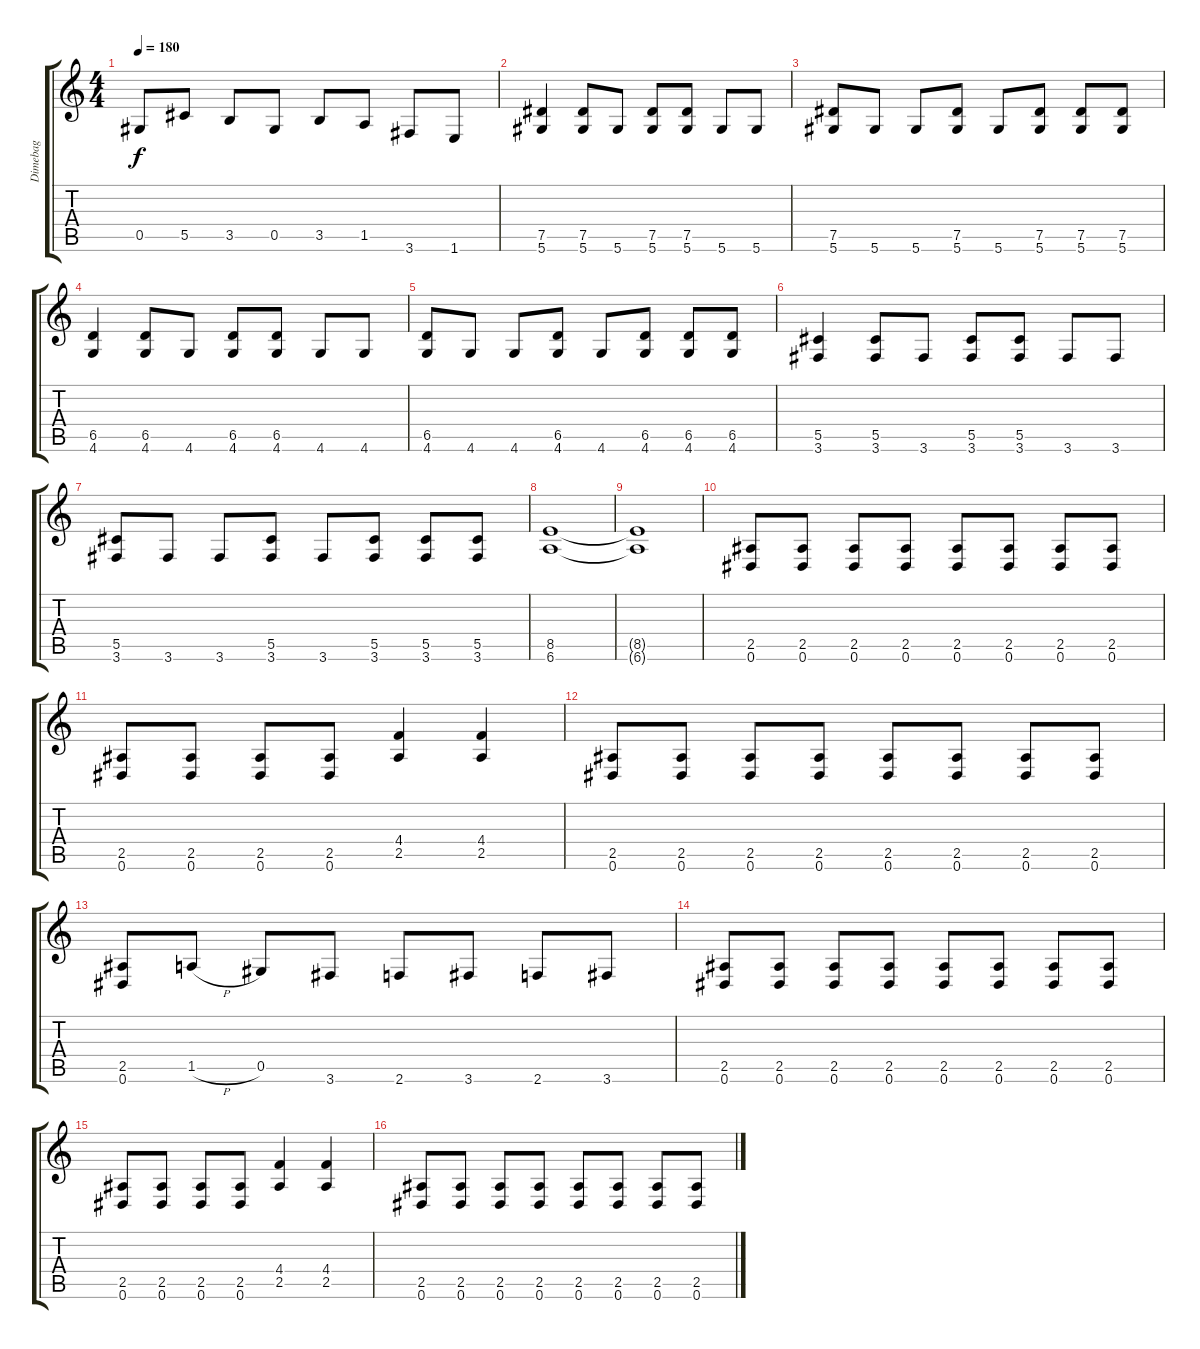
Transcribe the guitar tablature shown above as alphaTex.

\track ("Dimebag" "Dimebag") {instrument distortionguitar}
\staff {score tabs}
\tuning (Eb4 Bb3 Gb3 Db3 Ab2 Eb2) {hide}
\ts (4 4)
\tempo 180
\clef g2
\ks c
0.5.8{dy f} 5.5.8 3.5.8 0.5.8 3.5.8 1.5.8 3.6.8 1.6.8 |
(7.5 5.6).4 (7.5 5.6).8 5.6.8 (7.5 5.6).8 (7.5 5.6).8 5.6.8 5.6.8 |
(7.5 5.6).8 5.6.8 5.6.8 (7.5 5.6).8 5.6.8 (7.5 5.6).8 (7.5 5.6).8 (7.5 5.6).8 |
(6.5 4.6).4 (6.5 4.6).8 4.6.8 (6.5 4.6).8 (6.5 4.6).8 4.6.8 4.6.8 |
(6.5 4.6).8 4.6.8 4.6.8 (6.5 4.6).8 4.6.8 (6.5 4.6).8 (6.5 4.6).8 (6.5 4.6).8 |
(5.5 3.6).4 (5.5 3.6).8 3.6.8 (5.5 3.6).8 (5.5 3.6).8 3.6.8 3.6.8 |
(5.5 3.6).8 3.6.8 3.6.8 (5.5 3.6).8 3.6.8 (5.5 3.6).8 (5.5 3.6).8 (5.5 3.6).8 |
(8.5 6.6).1 |
(8.5{t} 6.6{t}).1 |
(2.5 0.6).8 (2.5 0.6).8 (2.5 0.6).8 (2.5 0.6).8 (2.5 0.6).8 (2.5 0.6).8 (2.5 0.6).8 (2.5 0.6).8 |
(2.5 0.6).8 (2.5 0.6).8 (2.5 0.6).8 (2.5 0.6).8 (4.4 2.5).4 (4.4 2.5).4 |
(2.5 0.6).8 (2.5 0.6).8 (2.5 0.6).8 (2.5 0.6).8 (2.5 0.6).8 (2.5 0.6).8 (2.5 0.6).8 (2.5 0.6).8 |
(2.5 0.6).8 1.5{h}.8 0.5.8 3.6.8 2.6.8 3.6.8 2.6.8 3.6.8 |
(2.5 0.6).8 (2.5 0.6).8 (2.5 0.6).8 (2.5 0.6).8 (2.5 0.6).8 (2.5 0.6).8 (2.5 0.6).8 (2.5 0.6).8 |
(2.5 0.6).8 (2.5 0.6).8 (2.5 0.6).8 (2.5 0.6).8 (4.4 2.5).4 (4.4 2.5).4 |
(2.5 0.6).8 (2.5 0.6).8 (2.5 0.6).8 (2.5 0.6).8 (2.5 0.6).8 (2.5 0.6).8 (2.5 0.6).8 (2.5 0.6).8
